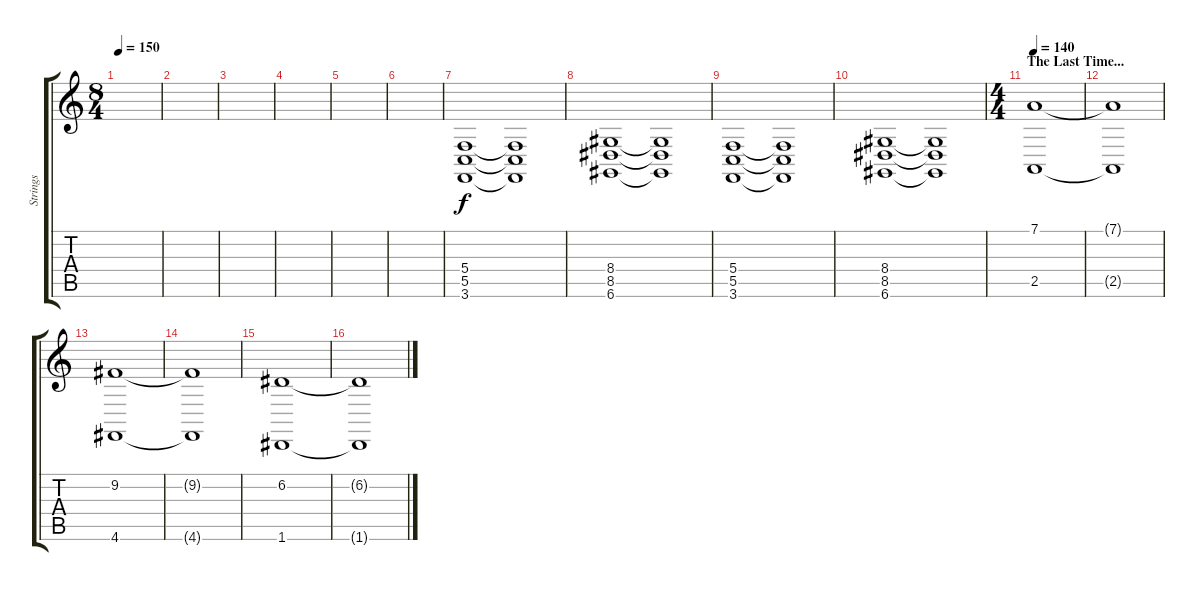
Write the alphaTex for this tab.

\track ("Strings" "Strings") {instrument stringensemble1}
\staff {score tabs}
\tuning (D4 A3 F3 C3 G2 D2) {hide}
\ts (8 4)
\tempo 150
\clef g2
\ks c
|
|
|
|
|
|
(5.4 5.5 3.6).1{instrument choiraahs} (5.4{t} 5.5{t} 3.6{t}).1 |
(8.4 8.5 6.6).1 (8.4{t} 8.5{t} 6.6{t}).1 |
(5.4 5.5 3.6).1 (5.4{t} 5.5{t} 3.6{t}).1 |
(8.4 8.5 6.6).1 (8.4{t} 8.5{t} 6.6{t}).1 |
\ts (4 4)
\section ("" "The Last Time...")
\tempo 140
(7.1 2.5).1{instrument stringensemble1} |
(7.1{t} 2.5{t}).1 |
(9.2 4.6).1 |
(9.2{t} 4.6{t}).1 |
(6.2 1.6).1 |
(6.2{t} 1.6{t}).1
